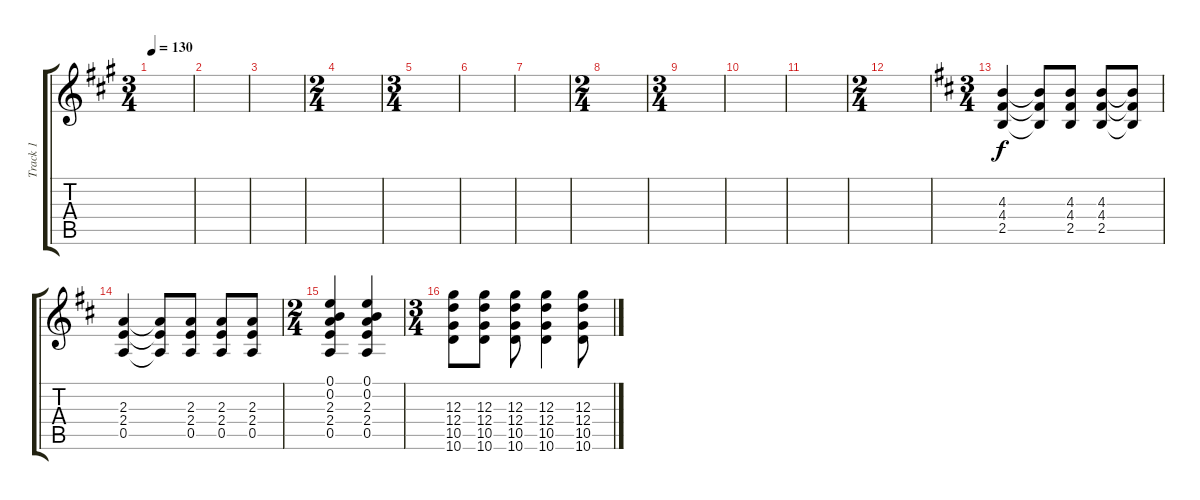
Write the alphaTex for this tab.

\track ("Track 1" "Track 1") {instrument distortionguitar}
\staff {score tabs}
\tuning (E4 B3 G3 D3 A2 E2) {hide}
\ts (3 4)
\tempo 130
\clef g2
\ks a
|
|
|
\ts (2 4)
|
\ts (3 4)
|
|
|
\ts (2 4)
|
\ts (3 4)
|
|
|
\ts (2 4)
|
\ts (3 4)
\ks d
(4.3 4.4 2.5).4 (4.3{t} 4.4{t} 2.5{t}).8 (4.3 4.4 2.5).8 (4.3 4.4 2.5).8 (4.3{t} 4.4{t} 2.5{t}).8 |
(2.3 2.4 0.5).4 (2.3{t} 2.4{t} 0.5{t}).8 (2.3 2.4 0.5).8 (2.3 2.4 0.5).8 (2.3 2.4 0.5).8 |
\ts (2 4)
(0.1 0.2 2.3 2.4 0.5).4 (0.1 0.2 2.3 2.4 0.5).4 |
\ts (3 4)
(12.3 12.4 10.5 10.6).8 (12.3 12.4 10.5 10.6).8 (12.3 12.4 10.5 10.6).8 (12.3 12.4 10.5 10.6).4 (12.3 12.4 10.5 10.6).8
